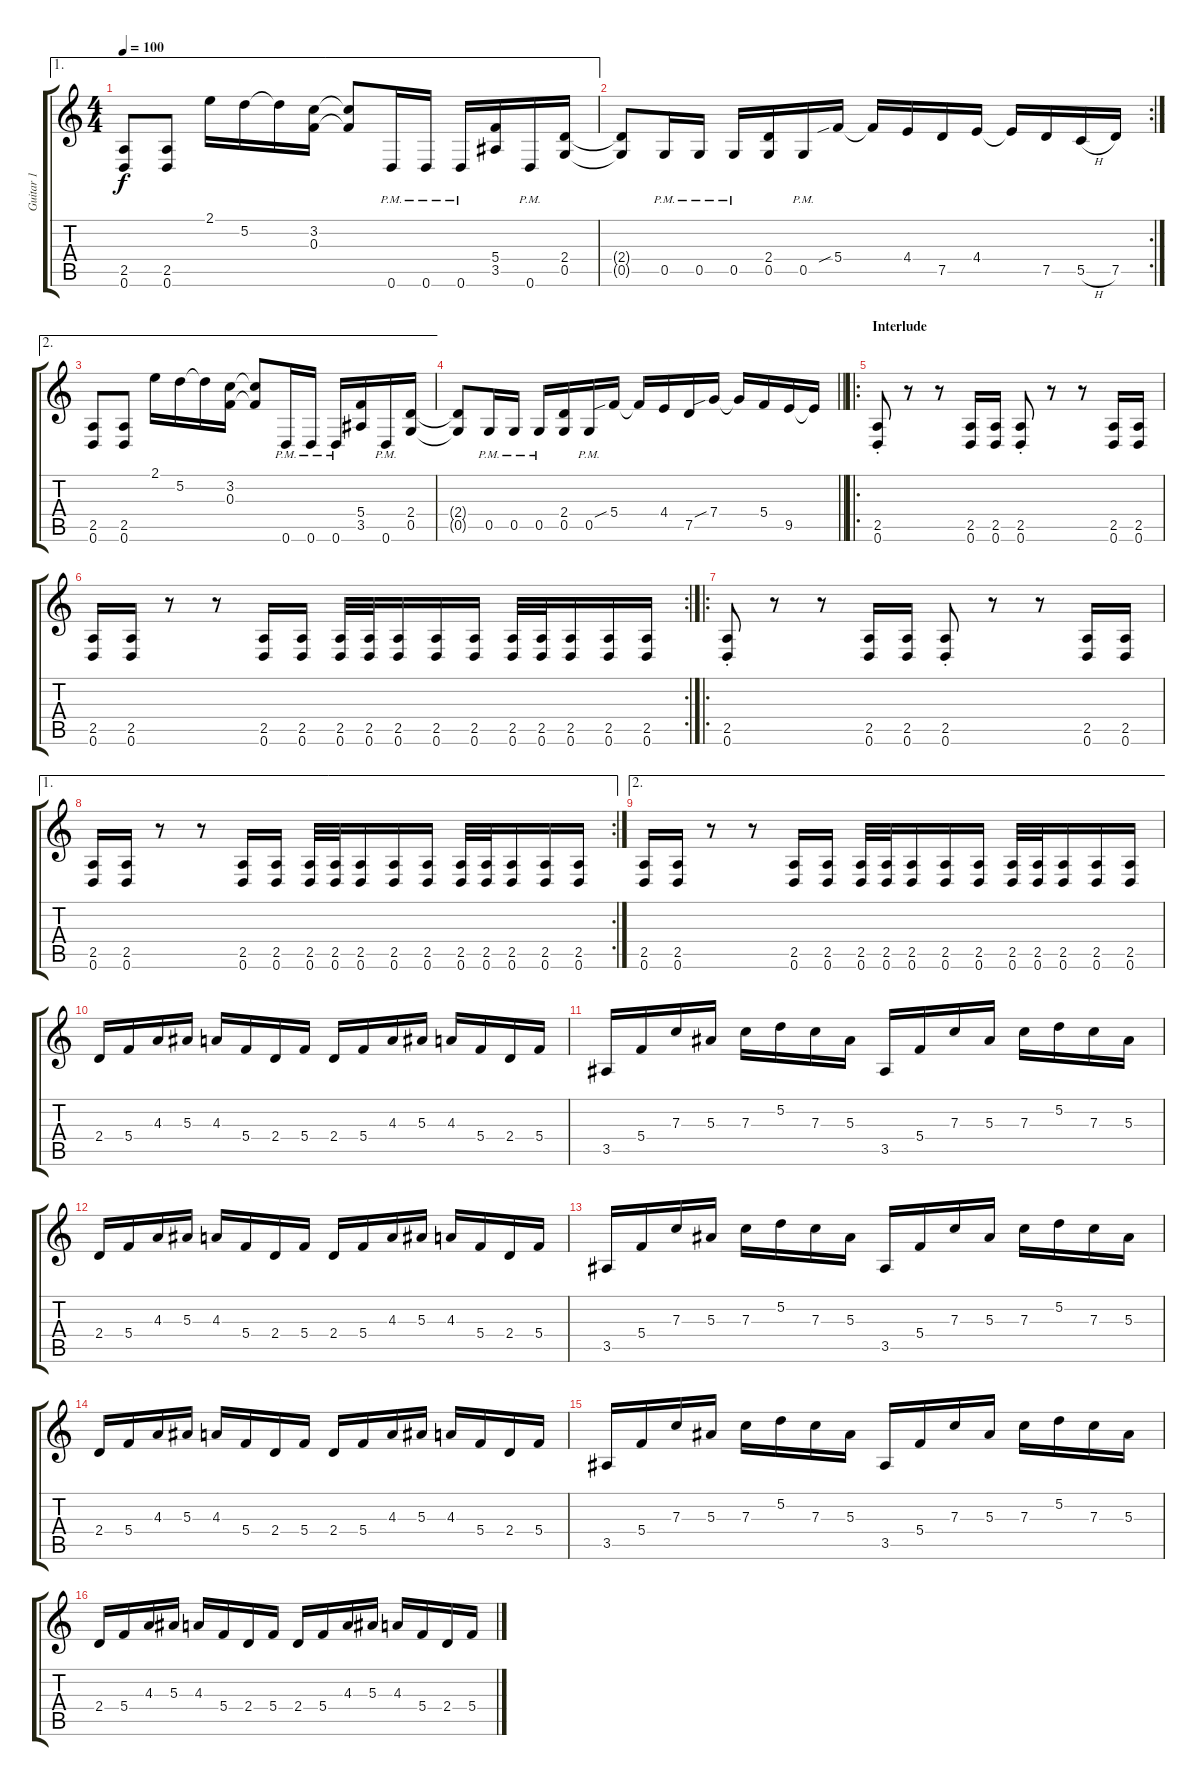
\track ("Guitar 1" "Guitar 1") {instrument distortionguitar}
\staff {score tabs}
\tuning (D4 A3 F3 C3 G2 D2) {hide}
\ae 1
\ts (4 4)
\tempo 100
\clef g2
\ks c
(2.5 0.6).8{dy f} (2.5 0.6).8 2.1.16 5.2.16 5.2{t}.16 (3.2 0.3).16 (3.2{t} 0.3{t}).8 0.6{pm}.16 0.6{pm}.16 0.6{pm}.16 (5.4 3.5).16 0.6{pm}.16 (2.4 0.5).16 |
\rc 2
(2.4{t} 0.5{t}).8 0.5{pm}.16 0.5{pm}.16 0.5{pm}.16 (2.4 0.5).16 0.5{pm}.16 5.4{sib}.16 5.4{t}.16 4.4.16 7.5.16 4.4.16 4.4{t}.16 7.5.16 5.5{h}.16 7.5.16 |
\ae 2
(2.5 0.6).8 (2.5 0.6).8 2.1.16 5.2.16 5.2{t}.16 (3.2 0.3).16 (3.2{t} 0.3{t}).8 0.6{pm}.16 0.6{pm}.16 0.6{pm}.16 (5.4 3.5).16 0.6{pm}.16 (2.4 0.5).16 |
\barLineRight lightlight
(2.4{t} 0.5{t}).8 0.5{pm}.16 0.5{pm}.16 0.5{pm}.16 (2.4 0.5).16 0.5{pm}.16 5.4{sib}.16 5.4{t}.16 4.4.16 7.5.16 7.4{sib}.16 7.4{t}.16 5.4.16 9.5.16 9.5{t}.16 |
\ro
\section ("" "Interlude")
(2.5{st} 0.6).8 r.8 r.8 (2.5 0.6).16 (2.5 0.6).16 (2.5{st} 0.6).8 r.8 r.8 (2.5 0.6).16 (2.5 0.6).16 |
\rc 2
(2.5 0.6).16 (2.5 0.6).16 r.8 r.8 (2.5 0.6).16 (2.5 0.6).16 (2.5 0.6).32 (2.5 0.6).32 (2.5 0.6).16 (2.5 0.6).16 (2.5 0.6).16 (2.5 0.6).32 (2.5 0.6).32 (2.5 0.6).16 (2.5 0.6).16 (2.5 0.6).16 |
\ro
(2.5{st} 0.6).8 r.8 r.8 (2.5 0.6).16 (2.5 0.6).16 (2.5{st} 0.6).8 r.8 r.8 (2.5 0.6).16 (2.5 0.6).16 |
\ae 1
\rc 2
(2.5 0.6).16 (2.5 0.6).16 r.8 r.8 (2.5 0.6).16 (2.5 0.6).16 (2.5 0.6).32 (2.5 0.6).32 (2.5 0.6).16 (2.5 0.6).16 (2.5 0.6).16 (2.5 0.6).32 (2.5 0.6).32 (2.5 0.6).16 (2.5 0.6).16 (2.5 0.6).16 |
\ae 2
(2.5 0.6).16 (2.5 0.6).16 r.8 r.8 (2.5 0.6).16 (2.5 0.6).16 (2.5 0.6).32 (2.5 0.6).32 (2.5 0.6).16 (2.5 0.6).16 (2.5 0.6).16 (2.5 0.6).32 (2.5 0.6).32 (2.5 0.6).16 (2.5 0.6).16 (2.5 0.6).16 |
2.4.16 5.4.16 4.3.16 5.3.16 4.3.16 5.4.16 2.4.16 5.4.16 2.4.16 5.4.16 4.3.16 5.3.16 4.3.16 5.4.16 2.4.16 5.4.16 |
3.5.16 5.4.16 7.3.16 5.3.16 7.3.16 5.2.16 7.3.16 5.3.16 3.5.16 5.4.16 7.3.16 5.3.16 7.3.16 5.2.16 7.3.16 5.3.16 |
2.4.16 5.4.16 4.3.16 5.3.16 4.3.16 5.4.16 2.4.16 5.4.16 2.4.16 5.4.16 4.3.16 5.3.16 4.3.16 5.4.16 2.4.16 5.4.16 |
3.5.16 5.4.16 7.3.16 5.3.16 7.3.16 5.2.16 7.3.16 5.3.16 3.5.16 5.4.16 7.3.16 5.3.16 7.3.16 5.2.16 7.3.16 5.3.16 |
2.4.16 5.4.16 4.3.16 5.3.16 4.3.16 5.4.16 2.4.16 5.4.16 2.4.16 5.4.16 4.3.16 5.3.16 4.3.16 5.4.16 2.4.16 5.4.16 |
3.5.16 5.4.16 7.3.16 5.3.16 7.3.16 5.2.16 7.3.16 5.3.16 3.5.16 5.4.16 7.3.16 5.3.16 7.3.16 5.2.16 7.3.16 5.3.16 |
2.4.16 5.4.16 4.3.16 5.3.16 4.3.16 5.4.16 2.4.16 5.4.16 2.4.16 5.4.16 4.3.16 5.3.16 4.3.16 5.4.16 2.4.16 5.4.16
